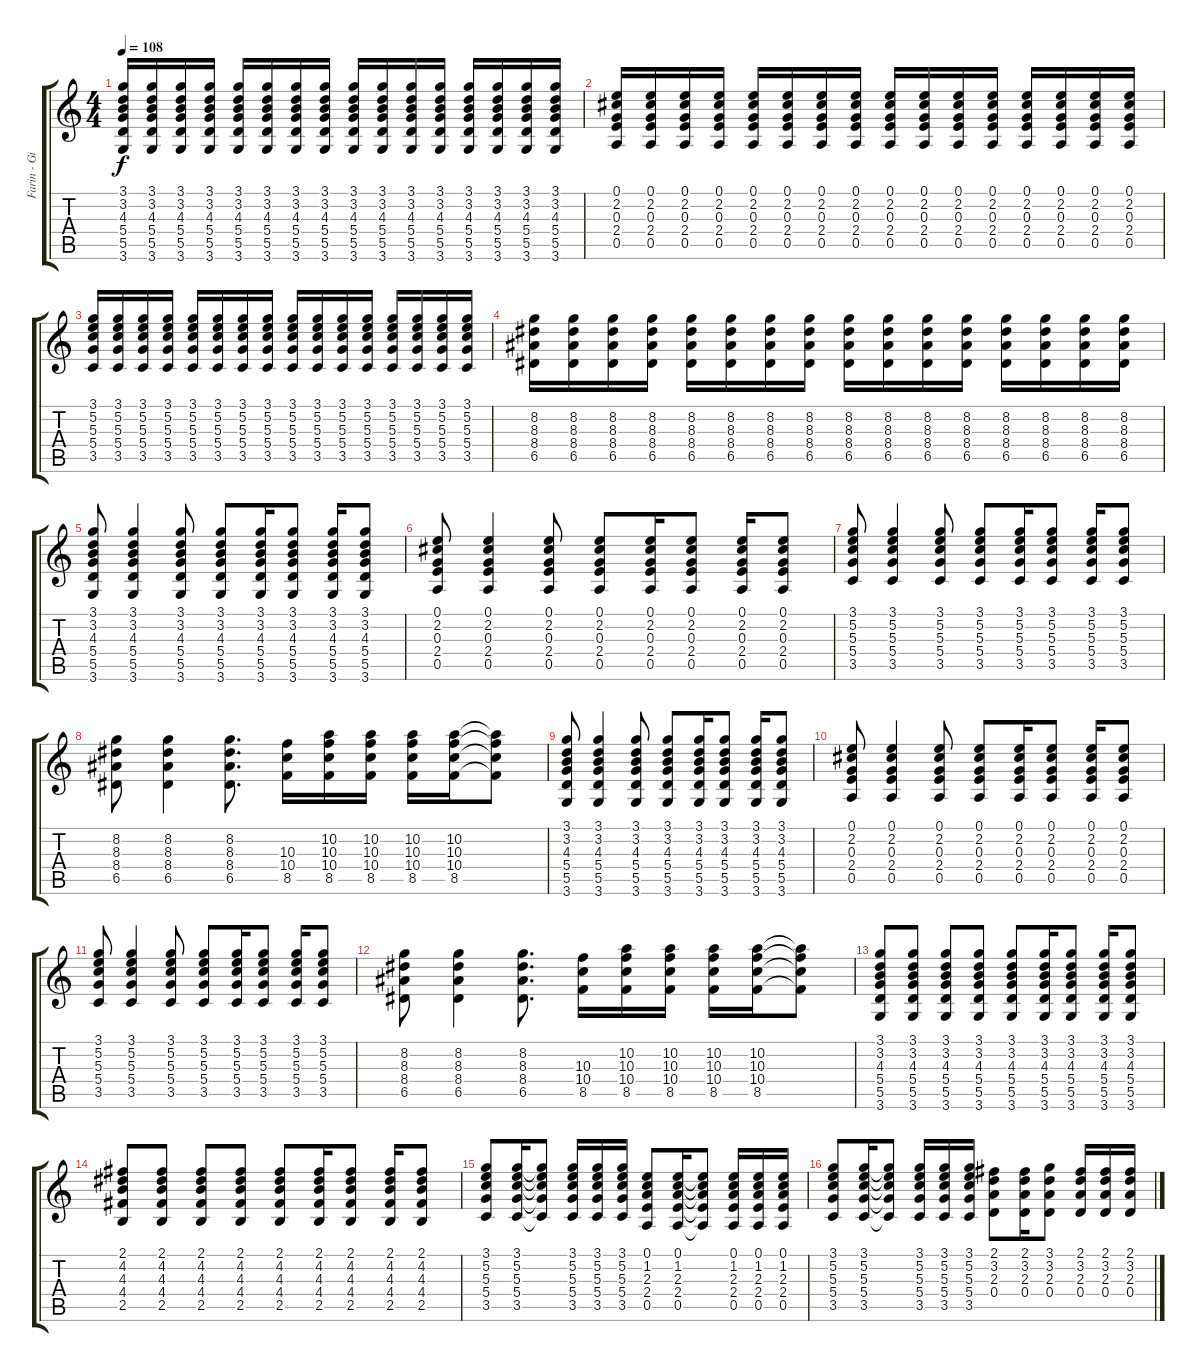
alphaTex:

\track ("Farin - Gitarre (Verzerrt)" "Farin - Gi") {instrument overdrivenguitar}
\staff {score tabs}
\tuning (E4 B3 G3 D3 A2 E2) {hide}
\ts (4 4)
\tempo 108
\clef g2
\ks c
(3.1 3.2 4.3 5.4 5.5 3.6).16{dy f volume 0 instrument overdrivenguitar} (3.1 3.2 4.3 5.4 5.5 3.6).16{volume 12} (3.1 3.2 4.3 5.4 5.5 3.6).16 (3.1 3.2 4.3 5.4 5.5 3.6).16 (3.1 3.2 4.3 5.4 5.5 3.6).16 (3.1 3.2 4.3 5.4 5.5 3.6).16 (3.1 3.2 4.3 5.4 5.5 3.6).16 (3.1 3.2 4.3 5.4 5.5 3.6).16 (3.1 3.2 4.3 5.4 5.5 3.6).16 (3.1 3.2 4.3 5.4 5.5 3.6).16 (3.1 3.2 4.3 5.4 5.5 3.6).16 (3.1 3.2 4.3 5.4 5.5 3.6).16 (3.1 3.2 4.3 5.4 5.5 3.6).16 (3.1 3.2 4.3 5.4 5.5 3.6).16 (3.1 3.2 4.3 5.4 5.5 3.6).16 (3.1 3.2 4.3 5.4 5.5 3.6).16 |
(0.1 2.2 0.3 2.4 0.5).16 (0.1 2.2 0.3 2.4 0.5).16 (0.1 2.2 0.3 2.4 0.5).16 (0.1 2.2 0.3 2.4 0.5).16 (0.1 2.2 0.3 2.4 0.5).16 (0.1 2.2 0.3 2.4 0.5).16 (0.1 2.2 0.3 2.4 0.5).16 (0.1 2.2 0.3 2.4 0.5).16 (0.1 2.2 0.3 2.4 0.5).16 (0.1 2.2 0.3 2.4 0.5).16 (0.1 2.2 0.3 2.4 0.5).16 (0.1 2.2 0.3 2.4 0.5).16 (0.1 2.2 0.3 2.4 0.5).16 (0.1 2.2 0.3 2.4 0.5).16 (0.1 2.2 0.3 2.4 0.5).16 (0.1 2.2 0.3 2.4 0.5).16 |
(3.1 5.2 5.3 5.4 3.5).16 (3.1 5.2 5.3 5.4 3.5).16 (3.1 5.2 5.3 5.4 3.5).16 (3.1 5.2 5.3 5.4 3.5).16 (3.1 5.2 5.3 5.4 3.5).16 (3.1 5.2 5.3 5.4 3.5).16 (3.1 5.2 5.3 5.4 3.5).16 (3.1 5.2 5.3 5.4 3.5).16 (3.1 5.2 5.3 5.4 3.5).16 (3.1 5.2 5.3 5.4 3.5).16 (3.1 5.2 5.3 5.4 3.5).16 (3.1 5.2 5.3 5.4 3.5).16 (3.1 5.2 5.3 5.4 3.5).16 (3.1 5.2 5.3 5.4 3.5).16 (3.1 5.2 5.3 5.4 3.5).16 (3.1 5.2 5.3 5.4 3.5).16 |
(8.2 8.3 8.4 6.5).16 (8.2 8.3 8.4 6.5).16 (8.2 8.3 8.4 6.5).16 (8.2 8.3 8.4 6.5).16 (8.2 8.3 8.4 6.5).16 (8.2 8.3 8.4 6.5).16 (8.2 8.3 8.4 6.5).16 (8.2 8.3 8.4 6.5).16 (8.2 8.3 8.4 6.5).16 (8.2 8.3 8.4 6.5).16 (8.2 8.3 8.4 6.5).16 (8.2 8.3 8.4 6.5).16 (8.2 8.3 8.4 6.5).16 (8.2 8.3 8.4 6.5).16 (8.2 8.3 8.4 6.5).16 (8.2 8.3 8.4 6.5).16 |
(3.1 3.2 4.3 5.4 5.5 3.6).8 (3.1 3.2 4.3 5.4 5.5 3.6).4 (3.1 3.2 4.3 5.4 5.5 3.6).8 (3.1 3.2 4.3 5.4 5.5 3.6).8 (3.1 3.2 4.3 5.4 5.5 3.6).16 (3.1 3.2 4.3 5.4 5.5 3.6).8 (3.1 3.2 4.3 5.4 5.5 3.6).16 (3.1 3.2 4.3 5.4 5.5 3.6).8 |
(0.1 2.2 0.3 2.4 0.5).8 (0.1 2.2 0.3 2.4 0.5).4 (0.1 2.2 0.3 2.4 0.5).8 (0.1 2.2 0.3 2.4 0.5).8 (0.1 2.2 0.3 2.4 0.5).16 (0.1 2.2 0.3 2.4 0.5).8 (0.1 2.2 0.3 2.4 0.5).16 (0.1 2.2 0.3 2.4 0.5).8 |
(3.1 5.2 5.3 5.4 3.5).8 (3.1 5.2 5.3 5.4 3.5).4 (3.1 5.2 5.3 5.4 3.5).8 (3.1 5.2 5.3 5.4 3.5).8 (3.1 5.2 5.3 5.4 3.5).16 (3.1 5.2 5.3 5.4 3.5).8 (3.1 5.2 5.3 5.4 3.5).16 (3.1 5.2 5.3 5.4 3.5).8 |
(8.2 8.3 8.4 6.5).8 (8.2 8.3 8.4 6.5).4 (8.2 8.3 8.4 6.5).8{d} (10.3 10.4 8.5).16 (10.2 10.3 10.4 8.5).16 (10.2 10.3 10.4 8.5).16 (10.2 10.3 10.4 8.5).16 (10.2 10.3 10.4 8.5).16 (10.2{t} 10.3{t} 10.4{t} 8.5{t}).8 |
(3.1 3.2 4.3 5.4 5.5 3.6).8 (3.1 3.2 4.3 5.4 5.5 3.6).4 (3.1 3.2 4.3 5.4 5.5 3.6).8 (3.1 3.2 4.3 5.4 5.5 3.6).8 (3.1 3.2 4.3 5.4 5.5 3.6).16 (3.1 3.2 4.3 5.4 5.5 3.6).8 (3.1 3.2 4.3 5.4 5.5 3.6).16 (3.1 3.2 4.3 5.4 5.5 3.6).8 |
(0.1 2.2 0.3 2.4 0.5).8 (0.1 2.2 0.3 2.4 0.5).4 (0.1 2.2 0.3 2.4 0.5).8 (0.1 2.2 0.3 2.4 0.5).8 (0.1 2.2 0.3 2.4 0.5).16 (0.1 2.2 0.3 2.4 0.5).8 (0.1 2.2 0.3 2.4 0.5).16 (0.1 2.2 0.3 2.4 0.5).8 |
(3.1 5.2 5.3 5.4 3.5).8 (3.1 5.2 5.3 5.4 3.5).4 (3.1 5.2 5.3 5.4 3.5).8 (3.1 5.2 5.3 5.4 3.5).8 (3.1 5.2 5.3 5.4 3.5).16 (3.1 5.2 5.3 5.4 3.5).8 (3.1 5.2 5.3 5.4 3.5).16 (3.1 5.2 5.3 5.4 3.5).8 |
(8.2 8.3 8.4 6.5).8 (8.2 8.3 8.4 6.5).4 (8.2 8.3 8.4 6.5).8{d} (10.3 10.4 8.5).16 (10.2 10.3 10.4 8.5).16 (10.2 10.3 10.4 8.5).16 (10.2 10.3 10.4 8.5).16 (10.2 10.3 10.4 8.5).16 (10.2{t} 10.3{t} 10.4{t} 8.5{t}).8 |
(3.1 3.2 4.3 5.4 5.5 3.6).8 (3.1 3.2 4.3 5.4 5.5 3.6).8 (3.1 3.2 4.3 5.4 5.5 3.6).8 (3.1 3.2 4.3 5.4 5.5 3.6).8 (3.1 3.2 4.3 5.4 5.5 3.6).8 (3.1 3.2 4.3 5.4 5.5 3.6).16 (3.1 3.2 4.3 5.4 5.5 3.6).8 (3.1 3.2 4.3 5.4 5.5 3.6).16 (3.1 3.2 4.3 5.4 5.5 3.6).8 |
(2.1 4.2 4.3 4.4 2.5).8 (2.1 4.2 4.3 4.4 2.5).8 (2.1 4.2 4.3 4.4 2.5).8 (2.1 4.2 4.3 4.4 2.5).8 (2.1 4.2 4.3 4.4 2.5).8 (2.1 4.2 4.3 4.4 2.5).16 (2.1 4.2 4.3 4.4 2.5).8 (2.1 4.2 4.3 4.4 2.5).16 (2.1 4.2 4.3 4.4 2.5).8 |
(3.1 5.2 5.3 5.4 3.5).8 (3.1 5.2 5.3 5.4 3.5).16 (3.1{t} 5.2{t} 5.3{t} 5.4{t} 3.5{t}).8 (3.1 5.2 5.3 5.4 3.5).16 (3.1 5.2 5.3 5.4 3.5).16 (3.1 5.2 5.3 5.4 3.5).16 (0.1 1.2 2.3 2.4 0.5).8 (0.1 1.2 2.3 2.4 0.5).16 (0.1{t} 1.2{t} 2.3{t} 2.4{t} 0.5{t}).8 (0.1 1.2 2.3 2.4 0.5).16 (0.1 1.2 2.3 2.4 0.5).16 (0.1 1.2 2.3 2.4 0.5).16 |
(3.1 5.2 5.3 5.4 3.5).8 (3.1 5.2 5.3 5.4 3.5).16 (3.1{t} 5.2{t} 5.3{t} 5.4{t} 3.5{t}).8 (3.1 5.2 5.3 5.4 3.5).16 (3.1 5.2 5.3 5.4 3.5).16 (3.1 5.2 5.3 5.4 3.5).16 (2.1 3.2 2.3 0.4).8 (2.1 3.2 2.3 0.4).16 (3.1 3.2 2.3 0.4).8 (2.1 3.2 2.3 0.4).16 (2.1 3.2 2.3 0.4).16 (2.1 3.2 2.3 0.4).16
